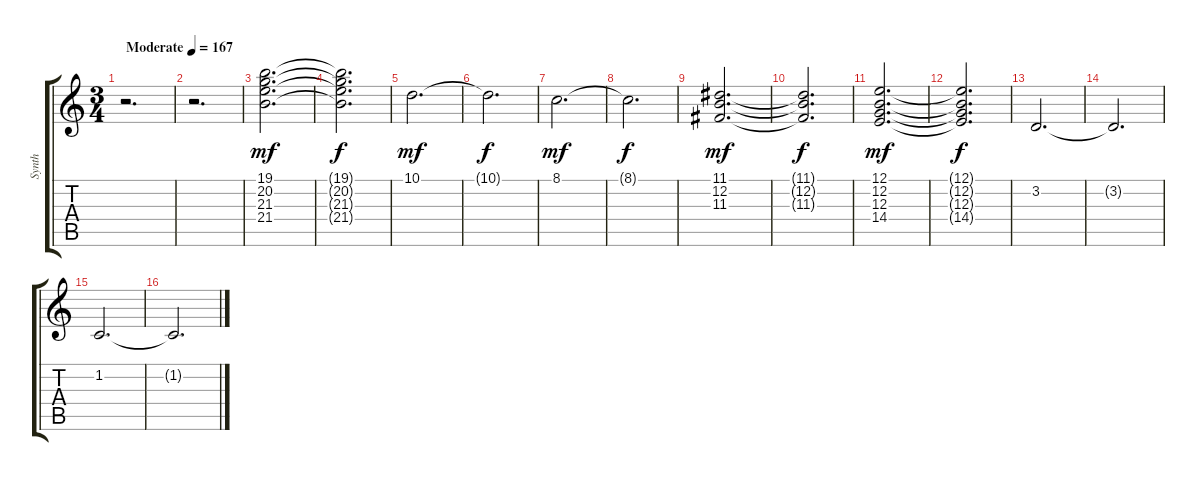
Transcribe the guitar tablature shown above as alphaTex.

\track ("Synth" "Synth") {instrument synthstrings1}
\staff {score tabs}
\tuning (E4 B3 G3 D3 A2 E2) {hide}
\ts (3 4)
\tempo (167 "Moderate")
\clef g2
\ks c
r.2{d dy mf instrument synthstrings1} |
r.2{d} |
(19.1 20.2 21.3 21.4).2{d} |
(19.1{t} 20.2{t} 21.3{t} 21.4{t}).2{d dy f} |
10.1.2{d dy mf} |
10.1{t}.2{d dy f} |
8.1.2{d dy mf} |
8.1{t}.2{d dy f} |
(11.1 12.2 11.3).2{d dy mf} |
(11.1{t} 12.2{t} 11.3{t}).2{d dy f} |
(12.1 12.2 12.3 14.4).2{d dy mf} |
(12.1{t} 12.2{t} 12.3{t} 14.4{t}).2{d dy f} |
3.2.2{d} |
3.2{t}.2{d} |
1.2.2{d} |
1.2{t}.2{d}
